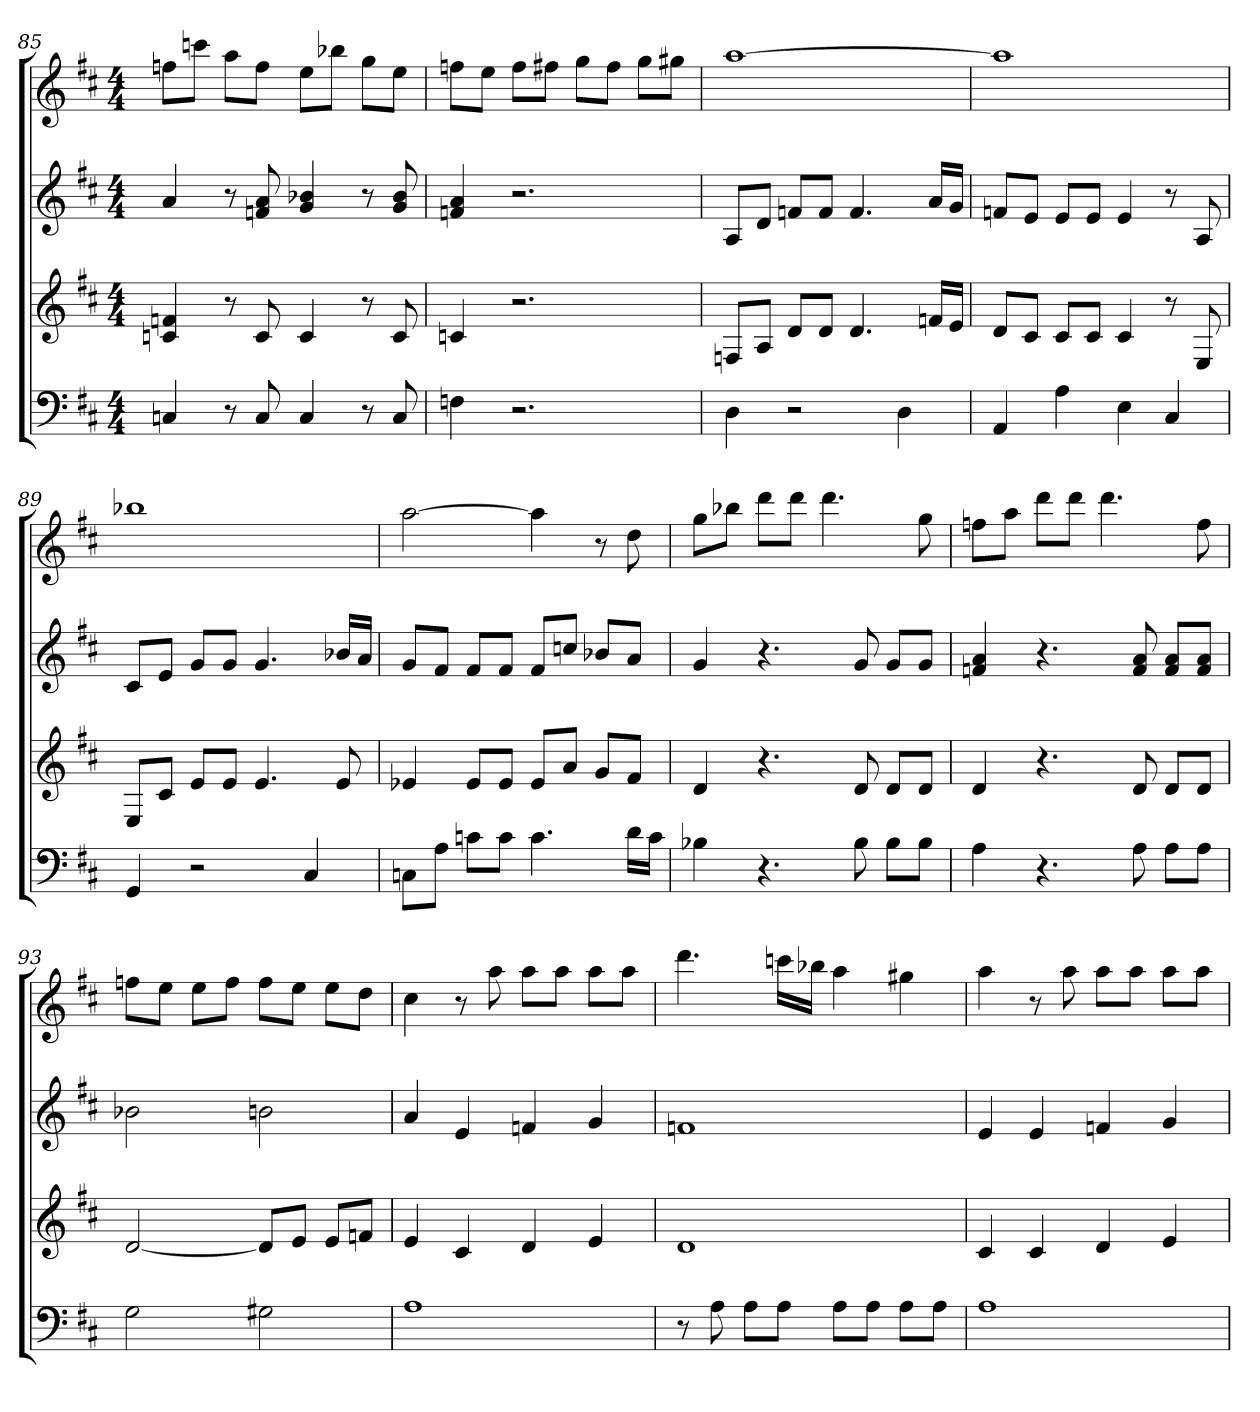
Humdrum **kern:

**kern	**kern	**kern	**kern
*part4	*part3	*part2	*part1
*staff4	*staff3	*staff2	*staff1
*k[f#c#]	*k[f#c#]	*k[f#c#]	*k[f#c#]
*D:	*D:	*D:	*D:
*M4/4	*M4/4	*M4/4	*M4/4
=85	=85	=85	=85
4Cn	4cn 4fn	4a	8ffnL
.	.	.	8cccnJ
8r	8r	8r	8aaL
8C	8c	8fn 8a	8ffJ
4C	4c	4g 4b-X	8eeL
.	.	.	8bb-XJ
8r	8r	8r	8ggL
8C	8c	8g 8b-	8eeJ
=86	=86	=86	=86
4Fn	4cn	4fn 4a	8ffnL
.	.	.	8eeJ
2.r	2.r	2.r	8ffL
.	.	.	8ff#XJ
.	.	.	8ggL
.	.	.	8ff#J
.	.	.	8ggL
.	.	.	8gg#XJ
=87	=87	=87	=87
4D	8FnL	8AL	[1aa
.	8AJ	8dJ	.
2r	8dL	8fnL	.
.	8dJ	8fJ	.
.	4.d	4.f	.
4D	.	.	.
.	16fnLL	16aLL	.
.	16eJJ	16gJJ	.
=88	=88	=88	=88
4AA	8dL	8fnL	1aa]
.	8c#J	8eJ	.
4A	8c#L	8eL	.
.	8c#J	8eJ	.
4E	4c#	4e	.
4C#	8r	8r	.
.	8E	8A	.
=89	=89	=89	=89
4GG	8EL	8c#L	1bb-X
.	8c#J	8eJ	.
2r	8eL	8gL	.
.	8eJ	8gJ	.
.	4.e	4.g	.
4C#	.	.	.
.	8e	16b-XLL	.
.	.	16aJJ	.
=90	=90	=90	=90
8CnL	4e-X	8gL	[2aa
8AJ	.	8f#J	.
8cnL	8e-L	8f#L	.
8cJ	8e-J	8f#J	.
4.c	8e-L	8f#L	4aa]
.	8aJ	8ccnJ	.
.	8gL	8b-XL	8r
16dLL	8f#J	8aJ	8dd
16cJJ	.	.	.
=91	=91	=91	=91
4B-X	4d	4g	8ggL
.	.	.	8bb-XJ
4.r	4.r	4.r	8dddL
.	.	.	8dddJ
.	.	.	4.ddd
8B-	8d	8g	.
8B-L	8dL	8gL	.
8B-J	8dJ	8gJ	8gg
=92	=92	=92	=92
4A	4d	4fn 4a	8ffnL
.	.	.	8aaJ
4.r	4.r	4.r	8dddL
.	.	.	8dddJ
.	.	.	4.ddd
8A	8d	8f 8a	.
8AL	8dL	8f 8aL	.
8AJ	8dJ	8f 8aJ	8ff
=93	=93	=93	=93
2G	[2d	2b-X	8ffnL
.	.	.	8eeJ
.	.	.	8eeL
.	.	.	8ffJ
2G#X	8dL]	2bn	8ffL
.	8eJ	.	8eeJ
.	8eL	.	8eeL
.	8fnJ	.	8ddJ
=94	=94	=94	=94
1A	4e	4a	4cc#
.	4c#	4e	8r
.	.	.	8aa
.	4d	4fn	8aaL
.	.	.	8aaJ
.	4e	4g	8aaL
.	.	.	8aaJ
=95	=95	=95	=95
8r	1d	1fn	4.ddd
8A	.	.	.
8AL	.	.	.
8AJ	.	.	16cccnLL
.	.	.	16bb-XJJ
8AL	.	.	4aa
8AJ	.	.	.
8AL	.	.	4gg#X
8AJ	.	.	.
=96	=96	=96	=96
1A	4c#	4e	4aa
.	4c#	4e	8r
.	.	.	8aa
.	4d	4fn	8aaL
.	.	.	8aaJ
.	4e	4g	8aaL
.	.	.	8aaJ
=	=	=	=
*-	*-	*-	*-
